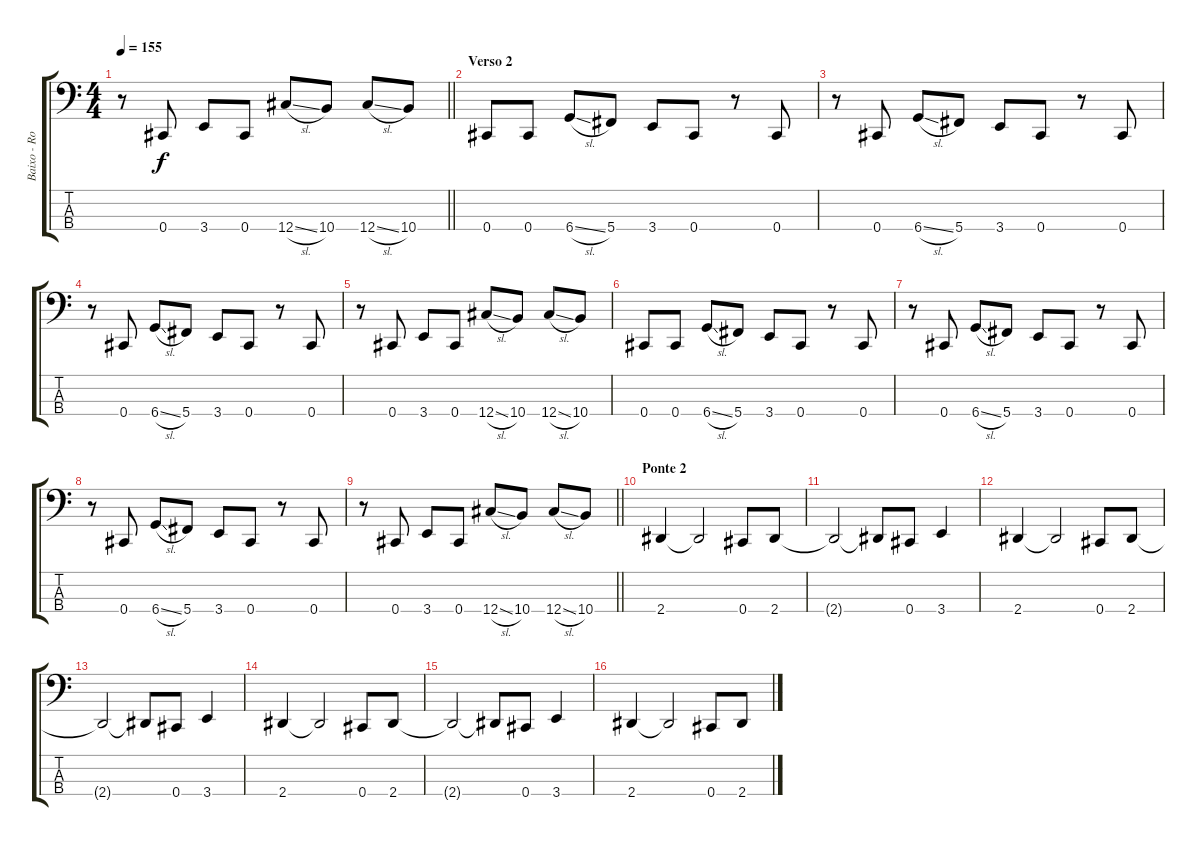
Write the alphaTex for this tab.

\track ("Baixo - Robert Trujillo" "Baixo - Ro") {instrument electricbasspick}
\staff {score tabs}
\tuning (E2 B1 Gb1 Db1) {hide}
\ts (4 4)
\tempo 155
\clef f4
\barLineRight lightlight
\ks c
r.8{dy f} 0.4.8 3.4.8 0.4.8 12.4{sl}.8 10.4.8 12.4{sl}.8 10.4.8 |
\section ("" "Verso 2")
0.4.8 0.4.8 6.4{sl}.8 5.4.8 3.4.8 0.4.8 r.8 0.4.8 |
r.8 0.4.8 6.4{sl}.8 5.4.8 3.4.8 0.4.8 r.8 0.4.8 |
r.8 0.4.8 6.4{sl}.8 5.4.8 3.4.8 0.4.8 r.8 0.4.8 |
r.8 0.4.8 3.4.8 0.4.8 12.4{sl}.8 10.4.8 12.4{sl}.8 10.4.8 |
0.4.8 0.4.8 6.4{sl}.8 5.4.8 3.4.8 0.4.8 r.8 0.4.8 |
r.8 0.4.8 6.4{sl}.8 5.4.8 3.4.8 0.4.8 r.8 0.4.8 |
r.8 0.4.8 6.4{sl}.8 5.4.8 3.4.8 0.4.8 r.8 0.4.8 |
\barLineRight lightlight
r.8 0.4.8 3.4.8 0.4.8 12.4{sl}.8 10.4.8 12.4{sl}.8 10.4.8 |
\section ("" "Ponte 2")
2.4.4 2.4{t}.2 0.4.8 2.4.8 |
2.4{t}.2 2.4{t}.8 0.4.8 3.4.4 |
2.4.4 2.4{t}.2 0.4.8 2.4.8 |
2.4{t}.2 2.4{t}.8 0.4.8 3.4.4 |
2.4.4 2.4{t}.2 0.4.8 2.4.8 |
2.4{t}.2 2.4{t}.8 0.4.8 3.4.4 |
2.4.4 2.4{t}.2 0.4.8 2.4{sl}.8
